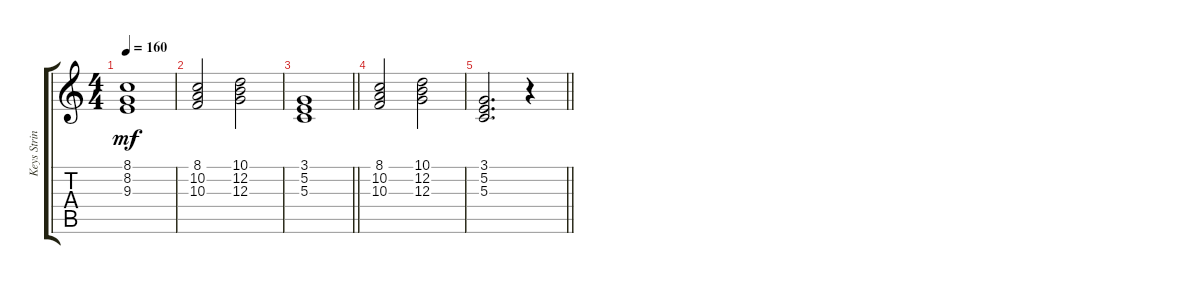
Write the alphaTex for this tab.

\track ("Keys Strings 1" "Keys Strin") {instrument synthstrings1}
\staff {score tabs}
\tuning (E4 B3 G3 D3 A2 E2) {hide}
\ts (4 4)
\tempo 160
\clef g2
\ks c
(8.1 8.2 9.3).1{dy mf} |
(8.1 10.2 10.3).2 (10.1 12.2 12.3).2 |
\barLineRight lightlight
(3.1 5.2 5.3).1 |
(8.1 10.2 10.3).2 (10.1 12.2 12.3).2 |
\barLineRight lightlight
(3.1 5.2 5.3).2{d} r.4
